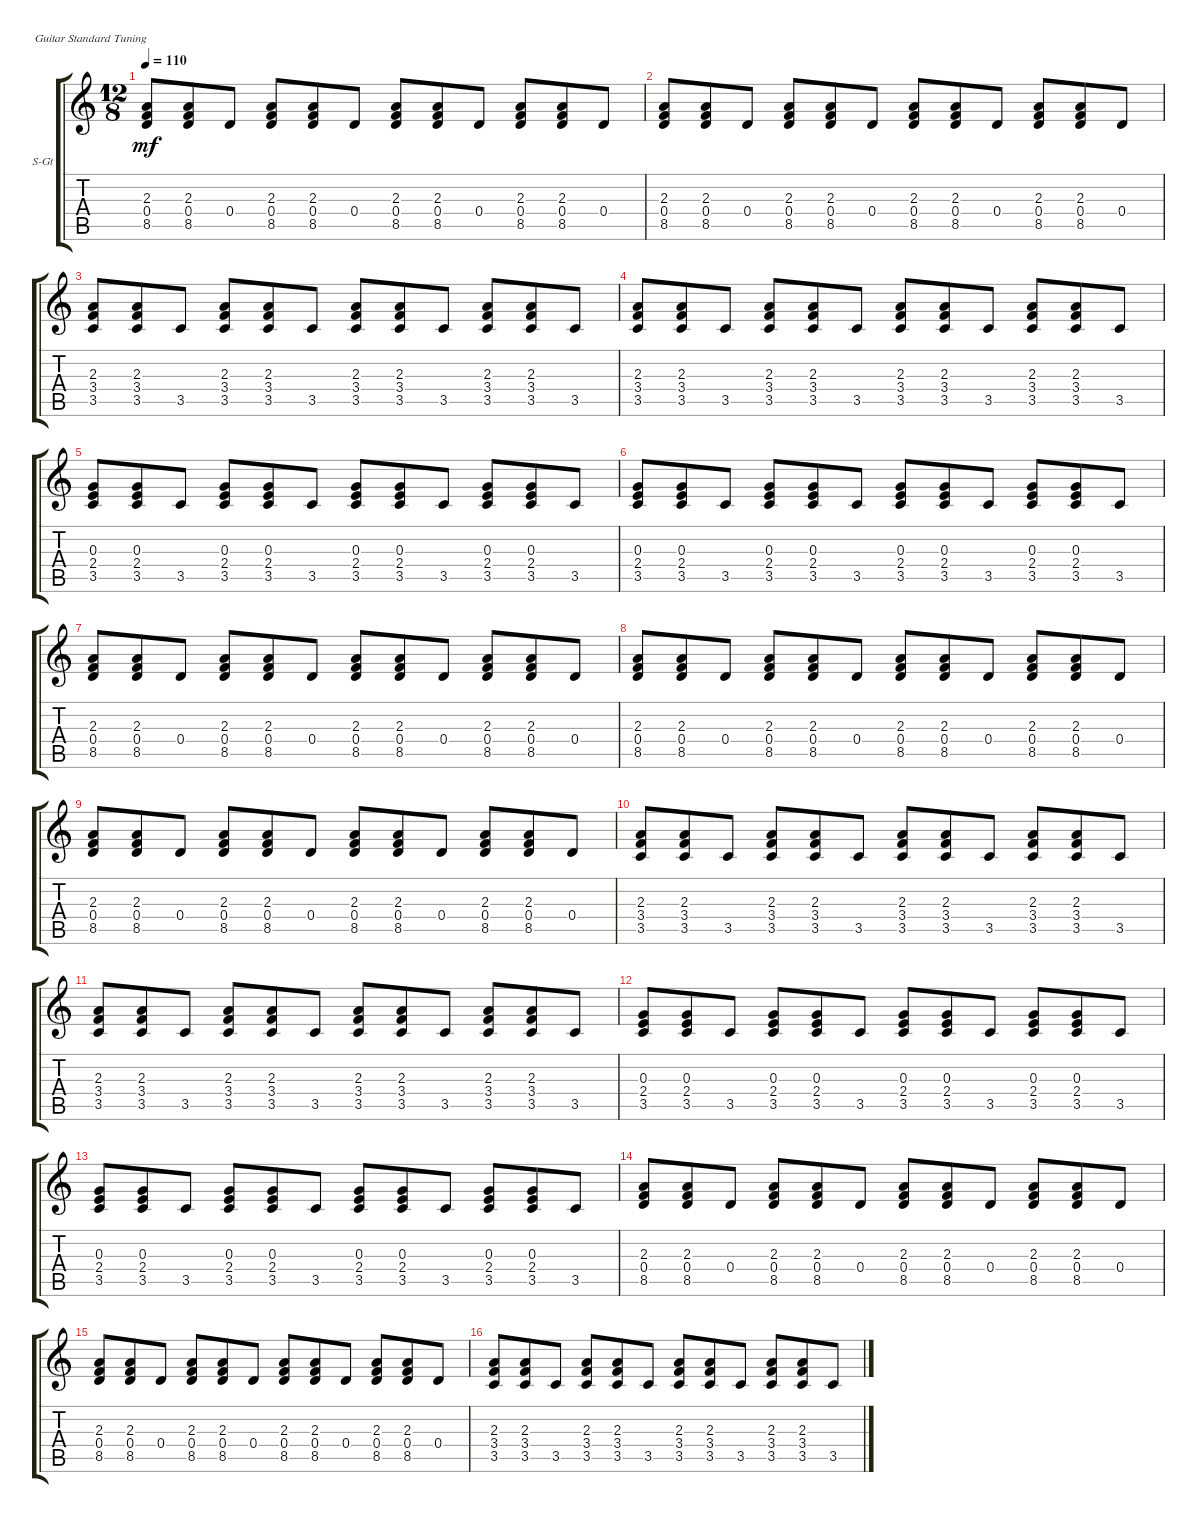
\bracketExtendMode groupsimilarinstruments
\firstSystemTrackNameOrientation horizontal
\otherSystemsTrackNameOrientation horizontal
\track ("Acoustic Guitar" "S-Gt") {instrument acousticguitarsteel}
\staff {score tabs}
\tuning (E4 B3 G3 D3 A2 E2)
\ts (12 8)
\tempo 110
\clef g2
\ks c
(0.4 8.5 2.3).8{dy mf} (0.4 8.5 2.3).8 0.4.8 (0.4 8.5 2.3).8 (0.4 8.5 2.3).8 0.4.8 (0.4 8.5 2.3).8 (0.4 8.5 2.3).8 0.4.8 (0.4 8.5 2.3).8 (0.4 8.5 2.3).8 0.4.8 |
(0.4 8.5 2.3).8 (0.4 8.5 2.3).8 0.4.8 (0.4 8.5 2.3).8 (0.4 8.5 2.3).8 0.4.8 (0.4 8.5 2.3).8 (0.4 8.5 2.3).8 0.4.8 (0.4 8.5 2.3).8 (0.4 8.5 2.3).8 0.4.8 |
(3.5 3.4 2.3).8 (3.5 3.4 2.3).8 3.5.8 (3.5 3.4 2.3).8 (3.5 3.4 2.3).8 3.5.8 (3.5 3.4 2.3).8 (3.5 3.4 2.3).8 3.5.8 (3.5 3.4 2.3).8 (3.5 3.4 2.3).8 3.5.8 |
(3.5 3.4 2.3).8 (3.5 3.4 2.3).8 3.5.8 (3.5 3.4 2.3).8 (3.5 3.4 2.3).8 3.5.8 (3.5 3.4 2.3).8 (3.5 3.4 2.3).8 3.5.8 (3.5 3.4 2.3).8 (3.5 3.4 2.3).8 3.5.8 |
(3.5 2.4 0.3).8 (3.5 2.4 0.3).8 3.5.8 (3.5 2.4 0.3).8 (3.5 2.4 0.3).8 3.5.8 (3.5 2.4 0.3).8 (3.5 2.4 0.3).8 3.5.8 (3.5 2.4 0.3).8 (3.5 2.4 0.3).8 3.5.8 |
(3.5 2.4 0.3).8 (3.5 2.4 0.3).8 3.5.8 (3.5 2.4 0.3).8 (3.5 2.4 0.3).8 3.5.8 (3.5 2.4 0.3).8 (3.5 2.4 0.3).8 3.5.8 (3.5 2.4 0.3).8 (3.5 2.4 0.3).8 3.5.8 |
(0.4 8.5 2.3).8 (0.4 8.5 2.3).8 0.4.8 (0.4 8.5 2.3).8 (0.4 8.5 2.3).8 0.4.8 (0.4 8.5 2.3).8 (0.4 8.5 2.3).8 0.4.8 (0.4 8.5 2.3).8 (0.4 8.5 2.3).8 0.4.8 |
(0.4 8.5 2.3).8 (0.4 8.5 2.3).8 0.4.8 (0.4 8.5 2.3).8 (0.4 8.5 2.3).8 0.4.8 (0.4 8.5 2.3).8 (0.4 8.5 2.3).8 0.4.8 (0.4 8.5 2.3).8 (0.4 8.5 2.3).8 0.4.8 |
(0.4 8.5 2.3).8 (0.4 8.5 2.3).8 0.4.8 (0.4 8.5 2.3).8 (0.4 8.5 2.3).8 0.4.8 (0.4 8.5 2.3).8 (0.4 8.5 2.3).8 0.4.8 (0.4 8.5 2.3).8 (0.4 8.5 2.3).8 0.4.8 |
(3.5 3.4 2.3).8 (3.5 3.4 2.3).8 3.5.8 (3.5 3.4 2.3).8 (3.5 3.4 2.3).8 3.5.8 (3.5 3.4 2.3).8 (3.5 3.4 2.3).8 3.5.8 (3.5 3.4 2.3).8 (3.5 3.4 2.3).8 3.5.8 |
(3.5 3.4 2.3).8 (3.5 3.4 2.3).8 3.5.8 (3.5 3.4 2.3).8 (3.5 3.4 2.3).8 3.5.8 (3.5 3.4 2.3).8 (3.5 3.4 2.3).8 3.5.8 (3.5 3.4 2.3).8 (3.5 3.4 2.3).8 3.5.8 |
(3.5 2.4 0.3).8 (3.5 2.4 0.3).8 3.5.8 (3.5 2.4 0.3).8 (3.5 2.4 0.3).8 3.5.8 (3.5 2.4 0.3).8 (3.5 2.4 0.3).8 3.5.8 (3.5 2.4 0.3).8 (3.5 2.4 0.3).8 3.5.8 |
(3.5 2.4 0.3).8 (3.5 2.4 0.3).8 3.5.8 (3.5 2.4 0.3).8 (3.5 2.4 0.3).8 3.5.8 (3.5 2.4 0.3).8 (3.5 2.4 0.3).8 3.5.8 (3.5 2.4 0.3).8 (3.5 2.4 0.3).8 3.5.8 |
(0.4 8.5 2.3).8 (0.4 8.5 2.3).8 0.4.8 (0.4 8.5 2.3).8 (0.4 8.5 2.3).8 0.4.8 (0.4 8.5 2.3).8 (0.4 8.5 2.3).8 0.4.8 (0.4 8.5 2.3).8 (0.4 8.5 2.3).8 0.4.8 |
(0.4 8.5 2.3).8 (0.4 8.5 2.3).8 0.4.8 (0.4 8.5 2.3).8 (0.4 8.5 2.3).8 0.4.8 (0.4 8.5 2.3).8 (0.4 8.5 2.3).8 0.4.8 (0.4 8.5 2.3).8 (0.4 8.5 2.3).8 0.4.8 |
(3.5 3.4 2.3).8 (3.5 3.4 2.3).8 3.5.8 (3.5 3.4 2.3).8 (3.5 3.4 2.3).8 3.5.8 (3.5 3.4 2.3).8 (3.5 3.4 2.3).8 3.5.8 (3.5 3.4 2.3).8 (3.5 3.4 2.3).8 3.5.8
